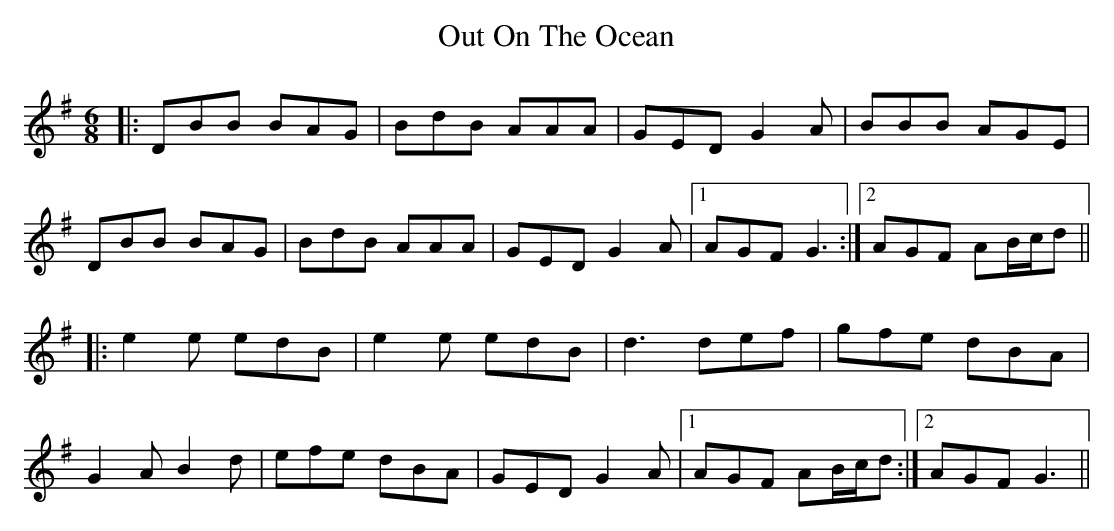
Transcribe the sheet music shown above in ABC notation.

X:1
T: Out On The Ocean
M: 6/8
L: 1/8
K: Gmaj
|:DBB BAG|BdB AAA|GED G2A|BBB AGE|
DBB BAG|BdB AAA|GED G2A|1 AGF G3:|2 AGF AB/c/d||
|:e2e edB|e2e edB|d3 def|gfe dBA|
G2A B2d|efe dBA|GED G2A|1 AGF AB/c/d:|2 AGF G3||
